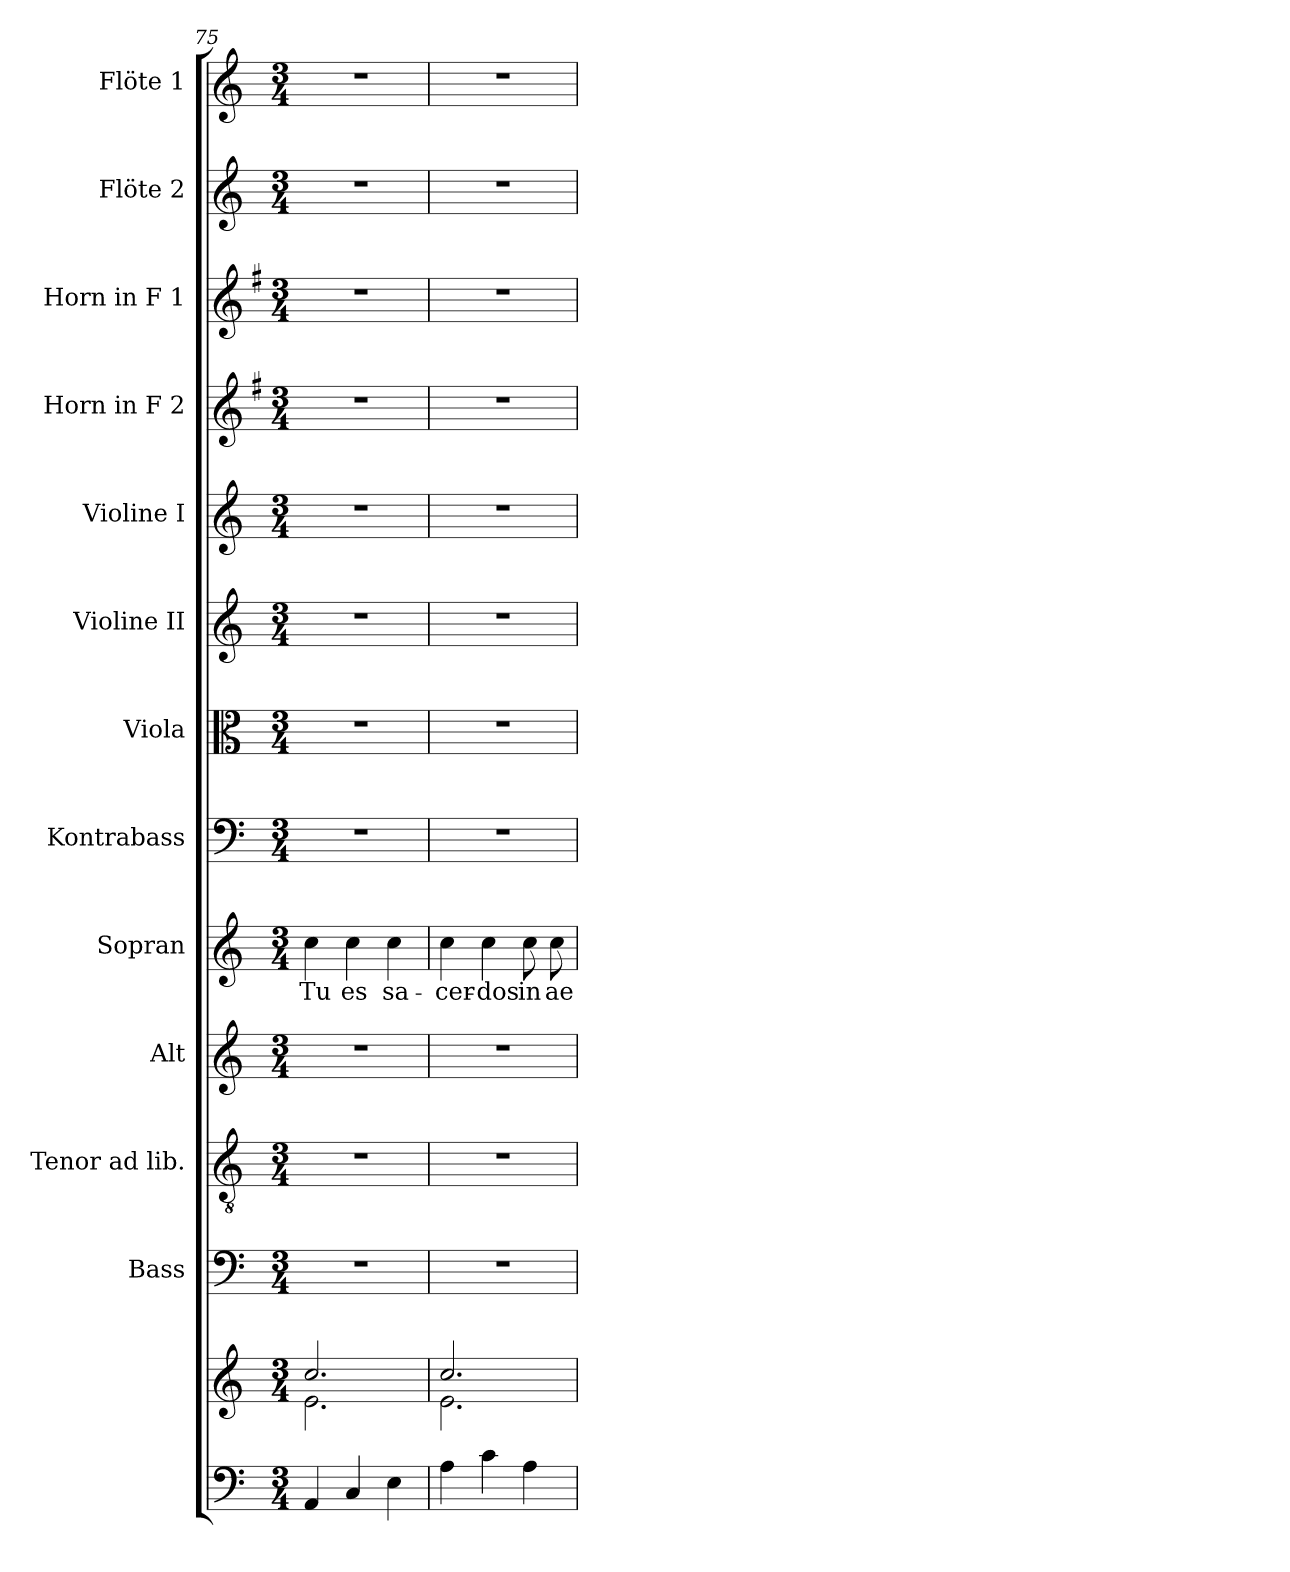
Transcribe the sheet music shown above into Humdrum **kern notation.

**kern	**kern	**kern	**kern	**kern	**kern	**text	**kern	**kern	**kern	**kern	**kern	**kern	**kern	**kern
*part13	*part13	*part12	*part11	*part10	*part9	*part9	*part8	*part7	*part6	*part5	*part4	*part3	*part2	*part1
*staff14	*staff13	*staff12	*staff11	*staff10	*staff9	*staff9	*staff8	*staff7	*staff6	*staff5	*staff4	*staff3	*staff2	*staff1
*	*	*I"Bass	*I"Tenor ad lib.	*I"Alt	*I"Sopran	*	*I"Kontrabass	*I"Viola	*I"Violine II	*I"Violine I	*I"Horn in F 2	*I"Horn in F 1	*I"Flöte 2	*I"Flöte 1
*	*	*I'B.	*I'T.	*I'A.	*I'S.	*	*I'Kb.	*I'Vla.	*I'Vl. II	*I'Vl. I	*	*	*I'Fl. 2	*I'Fl. 1
*clefF4	*clefG2	*clefF4	*clefGv2	*clefG2	*clefG2	*	*clefF4	*clefC3	*clefG2	*clefG2	*clefG2	*clefG2	*clefG2	*clefG2
*	*	*	*	*	*	*	*ITrd7c12	*	*	*	*ITrd4c7	*ITrd4c7	*	*
*k[]	*k[]	*k[]	*k[]	*k[]	*k[]	*	*k[]	*k[]	*k[]	*k[]	*k[]	*k[]	*k[]	*k[]
*C:	*C:	*C:	*C:	*C:	*C:	*	*C:	*C:	*C:	*C:	*C:	*C:	*C:	*C:
*M3/4	*M3/4	*M3/4	*M3/4	*M3/4	*M3/4	*	*M3/4	*M3/4	*M3/4	*M3/4	*M3/4	*M3/4	*M3/4	*M3/4
=75	=75	=75	=75	=75	=75	=75	=75	=75	=75	=75	=75	=75	=75	=75
*	*^	*	*	*	*	*	*	*	*	*	*	*	*	*
!	!	!	!	!	!	!	!LO:LY:b	!	!	!	!	!	!	!	!
4AA/	2.cc/	2.e\	2.r	2.r	2.r	4cc\	Tu	2.r	2.r	2.r	2.r	2.r	2.r	2.r	2.r
!	!	!	!	!	!	!	!LO:LY:b	!	!	!	!	!	!	!	!
4C/	.	.	.	.	.	4cc\	es	.	.	.	.	.	.	.	.
!	!	!	!	!	!	!	!LO:LY:b	!	!	!	!	!	!	!	!
4E\	.	.	.	.	.	4cc\	sa-	.	.	.	.	.	.	.	.
!!LO:PB:g=z
=76	=76	=76	=76	=76	=76	=76	=76	=76	=76	=76	=76	=76	=76	=76	=76
!	!	!	!	!	!	!	!LO:LY:b	!	!	!	!	!	!	!	!
4A\	2.cc/	2.e\	2.r	2.r	2.r	4cc\	-cer-	2.r	2.r	2.r	2.r	2.r	2.r	2.r	2.r
!	!	!	!	!	!	!	!LO:LY:b	!	!	!	!	!	!	!	!
4c\	.	.	.	.	.	4cc\	-dos	.	.	.	.	.	.	.	.
!	!	!	!	!	!	!	!LO:LY:b	!	!	!	!	!	!	!	!
4A\	.	.	.	.	.	8cc\	in	.	.	.	.	.	.	.	.
!	!	!	!	!	!	!	!LO:LY:b	!	!	!	!	!	!	!	!
.	.	.	.	.	.	8cc\	ae-	.	.	.	.	.	.	.	.
*	*v	*v	*	*	*	*	*	*	*	*	*	*	*	*	*
=	=	=	=	=	=	=	=	=	=	=	=	=	=	=
*-	*-	*-	*-	*-	*-	*-	*-	*-	*-	*-	*-	*-	*-	*-
